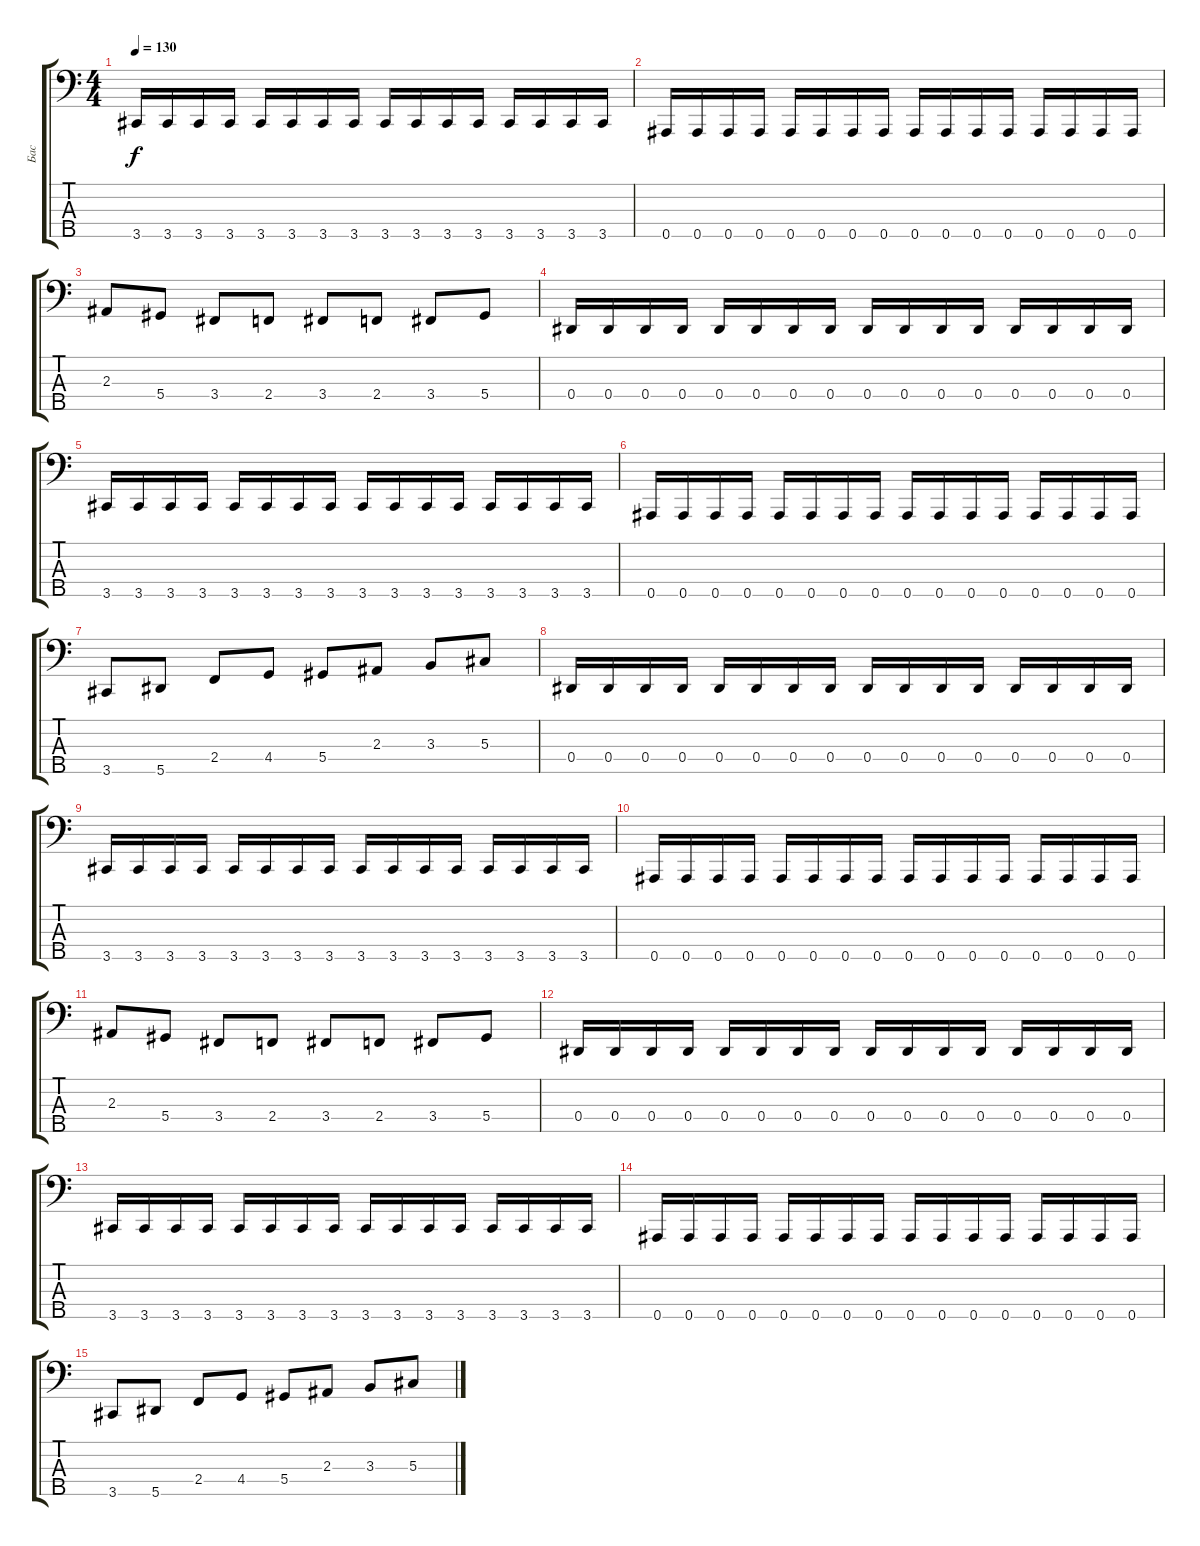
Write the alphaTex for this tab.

\track ("Бас" "Бас") {instrument electricbasspick}
\staff {score tabs}
\tuning (Gb2 Db2 Ab1 Eb1 Bb0) {hide}
\ts (4 4)
\tempo 130
\clef f4
\ks c
3.5.16{dy f} 3.5.16 3.5.16 3.5.16 3.5.16 3.5.16 3.5.16 3.5.16 3.5.16 3.5.16 3.5.16 3.5.16 3.5.16 3.5.16 3.5.16 3.5.16 |
0.5.16 0.5.16 0.5.16 0.5.16 0.5.16 0.5.16 0.5.16 0.5.16 0.5.16 0.5.16 0.5.16 0.5.16 0.5.16 0.5.16 0.5.16 0.5.16 |
2.3.8 5.4.8 3.4.8 2.4.8 3.4.8 2.4.8 3.4.8 5.4.8 |
0.4.16 0.4.16 0.4.16 0.4.16 0.4.16 0.4.16 0.4.16 0.4.16 0.4.16 0.4.16 0.4.16 0.4.16 0.4.16 0.4.16 0.4.16 0.4.16 |
3.5.16 3.5.16 3.5.16 3.5.16 3.5.16 3.5.16 3.5.16 3.5.16 3.5.16 3.5.16 3.5.16 3.5.16 3.5.16 3.5.16 3.5.16 3.5.16 |
0.5.16 0.5.16 0.5.16 0.5.16 0.5.16 0.5.16 0.5.16 0.5.16 0.5.16 0.5.16 0.5.16 0.5.16 0.5.16 0.5.16 0.5.16 0.5.16 |
3.5.8 5.5.8 2.4.8 4.4.8 5.4.8 2.3.8 3.3.8 5.3.8 |
0.4.16 0.4.16 0.4.16 0.4.16 0.4.16 0.4.16 0.4.16 0.4.16 0.4.16 0.4.16 0.4.16 0.4.16 0.4.16 0.4.16 0.4.16 0.4.16 |
3.5.16 3.5.16 3.5.16 3.5.16 3.5.16 3.5.16 3.5.16 3.5.16 3.5.16 3.5.16 3.5.16 3.5.16 3.5.16 3.5.16 3.5.16 3.5.16 |
0.5.16 0.5.16 0.5.16 0.5.16 0.5.16 0.5.16 0.5.16 0.5.16 0.5.16 0.5.16 0.5.16 0.5.16 0.5.16 0.5.16 0.5.16 0.5.16 |
2.3.8 5.4.8 3.4.8 2.4.8 3.4.8 2.4.8 3.4.8 5.4.8 |
0.4.16 0.4.16 0.4.16 0.4.16 0.4.16 0.4.16 0.4.16 0.4.16 0.4.16 0.4.16 0.4.16 0.4.16 0.4.16 0.4.16 0.4.16 0.4.16 |
3.5.16 3.5.16 3.5.16 3.5.16 3.5.16 3.5.16 3.5.16 3.5.16 3.5.16 3.5.16 3.5.16 3.5.16 3.5.16 3.5.16 3.5.16 3.5.16 |
0.5.16 0.5.16 0.5.16 0.5.16 0.5.16 0.5.16 0.5.16 0.5.16 0.5.16 0.5.16 0.5.16 0.5.16 0.5.16 0.5.16 0.5.16 0.5.16 |
3.5.8 5.5.8 2.4.8 4.4.8 5.4.8 2.3.8 3.3.8 5.3.8
